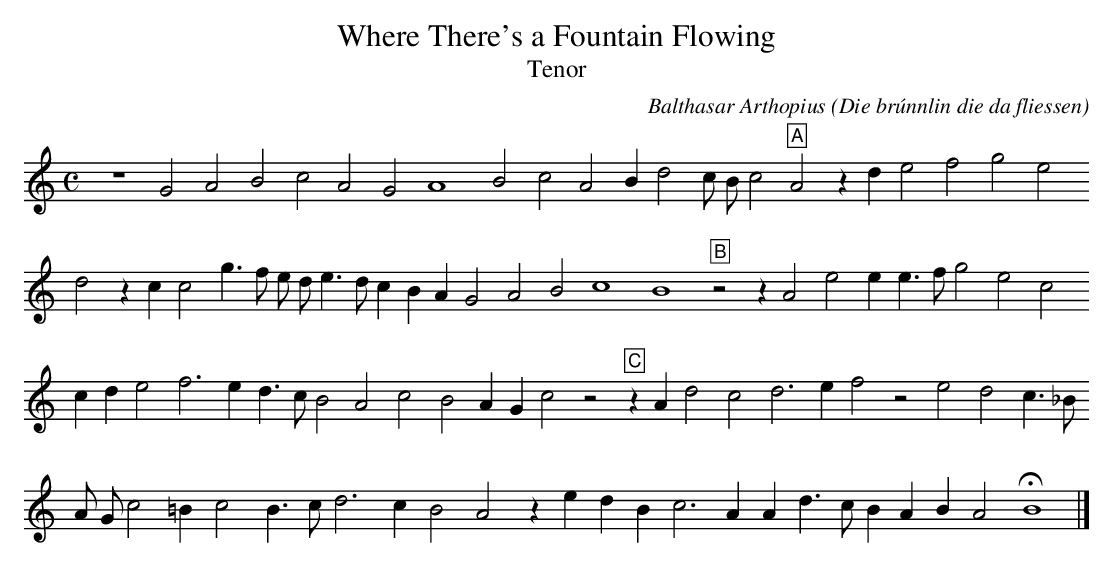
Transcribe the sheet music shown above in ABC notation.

X:1
T:Where There's a Fountain Flowing
O: Die brúnnlin die da fliessen
C: Balthasar Arthopius
T: Tenor
K:C
M:C
L:1/8
z8 G4 A4 B4 c4 A4 G4 A8 B4 c4 A4 B2 d4 c B c4 "A" A4 z2 d2 e4 f4 g4 e4
d4 z2 c2 c4 g3 f e d e3 d c2 B2 A2 G4 A4 B4 c8 B8 "B" z4 z2  A4 e4 e2 e3 f g4 e4 c4
c2 d2 e4 f6 e2 d3 c B4 A4 c4 B4 A2 G2 c4 z4 "C" z2 A2 d4 c4 d6 e2 f4 z4 e4 d4 c3 _B
 A G c4 =B2 c4 B3 c d6 c2 B4 A4 z2 e2 d2 B2 c6 A2 A2 d3 c B2 A2 B2 A4 HB8 |]
